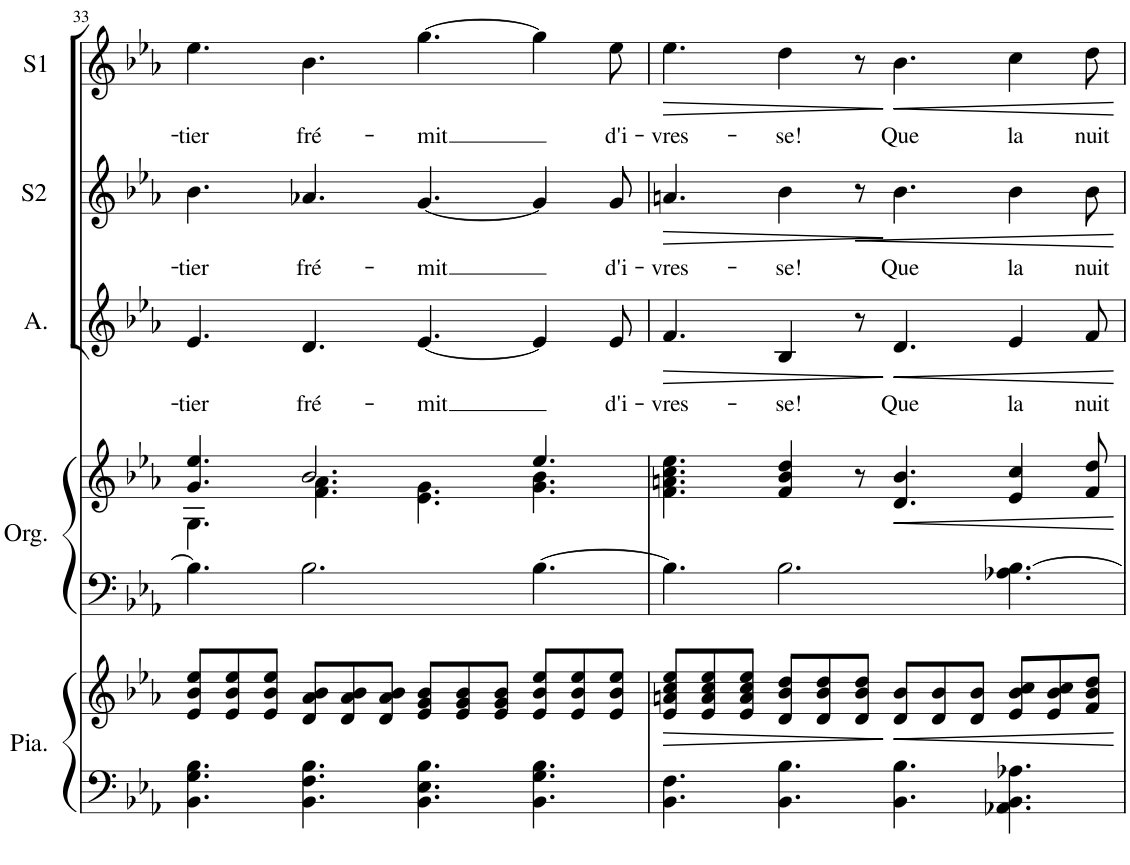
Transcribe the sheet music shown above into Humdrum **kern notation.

**kern	**kern	**dynam	**kern	**kern	**dynam	**kern	**text	**dynam	**kern	**text	**dynam	**kern	**text	**dynam
*part5	*part5	*part5	*part4	*part4	*part4	*part3	*part3	*part3	*part2	*part2	*part2	*part1	*part1	*part1
*staff7	*staff6	*staff6/7	*staff5	*staff4	*staff4/5	*staff3	*staff3	*staff3	*staff2	*staff2	*staff2	*staff1	*staff1	*staff1
*I"Piano	*	*	*I"Orgue	*	*	*I"Alto	*	*	*I"S2	*	*	*I"S1	*	*
*I'Pia.	*	*	*I'Org.	*	*	*I'A.	*	*	*I'S2	*	*	*I'S1	*	*
!!LO:PB:g=z
*clefF4	*clefG2	*	*clefF4	*clefG2	*	*clefG2	*	*	*clefG2	*	*	*clefG2	*	*
*k[b-e-a-]	*k[b-e-a-]	*	*k[b-e-a-]	*k[b-e-a-]	*	*k[b-e-a-]	*	*	*k[b-e-a-]	*	*	*k[b-e-a-]	*	*
*M12/8	*M12/8	*	*M12/8	*M12/8	*	*M12/8	*	*	*M12/8	*	*	*M12/8	*	*
=33	=33	=33	=33	=33	=33	=33	=33	=33	=33	=33	=33	=33	=33	=33
*	*	*	*	*^	*	*	*	*	*	*	*	*	*	*
!	!	!	!	!	!	!	!	!LO:LY:b	!	!	!LO:LY:b	!	!	!LO:LY:b	!
4.BB-\ 4.G\ 4.B-\	8e-/ 8b-/ 8ee-/L	.	4.B-\]	4.g/ 4.ee-/	4.G\	.	4.e-/	-tier	.	4.b-\	-tier	.	4.ee-\	-tier	.
.	8e-/ 8b-/ 8ee-/	.	.	.	.	.	.	.	.	.	.	.	.	.	.
.	8e-/ 8b-/ 8ee-/J	.	.	.	.	.	.	.	.	.	.	.	.	.	.
!	!	!	!	!	!	!	!	!LO:LY:b	!	!	!LO:LY:b	!	!	!LO:LY:b	!
4.BB-\ 4.F\ 4.B-\	8d/ 8a-/ 8b-/L	.	2.B-\	2.b-/	4.f\ 4.a-\	.	4.d/	fré-	.	4.a-X/	fré-	.	4.b-\	fré-	.
.	8d/ 8a-/ 8b-/	.	.	.	.	.	.	.	.	.	.	.	.	.	.
.	8d/ 8a-/ 8b-/J	.	.	.	.	.	.	.	.	.	.	.	.	.	.
!	!	!	!	!	!	!	!	!LO:LY:b	!	!	!LO:LY:b	!	!	!LO:LY:b	!
4.BB-\ 4.E-\ 4.B-\	8e-/ 8g/ 8b-/L	.	.	.	4.e-\ 4.g\	.	[4.e-/	-mit	.	[4.g/	-mit	.	[4.gg\	-mit	.
.	8e-/ 8g/ 8b-/	.	.	.	.	.	.	.	.	.	.	.	.	.	.
.	8e-/ 8g/ 8b-/J	.	.	.	.	.	.	.	.	.	.	.	.	.	.
4.BB-\ 4.G\ 4.B-\	8e-/ 8b-/ 8ee-/L	.	[4.B-\	4.ee-/	4.g\ 4.b-\	.	4e-/]	.	.	4g/]	.	.	4gg\]	.	.
.	8e-/ 8b-/ 8ee-/	.	.	.	.	.	.	.	.	.	.	.	.	.	.
!	!	!	!	!	!	!	!	!LO:LY:b	!	!	!LO:LY:b	!	!	!LO:LY:b	!
.	8e-/ 8b-/ 8ee-/J	.	.	.	.	.	8e-/	d'i-	.	8g/	d'i-	.	8ee-\	d'i-	.
*	*	*	*	*v	*v	*	*	*	*	*	*	*	*	*	*
=34	=34	=34	=34	=34	=34	=34	=34	=34	=34	=34	=34	=34	=34	=34
!	!	!LO:HP:b	!	!	!	!	!LO:LY:b	!LO:HP:b	!	!LO:LY:b	!LO:HP:b	!	!LO:LY:b	!LO:HP:b
4.BB-\ 4.F\	8e-/ 8an/ 8cc/ 8ee-/L	>	4.B-\]	4.f\ 4.an\ 4.cc\ 4.ee-\	.	4.f/	-vres-	>	4.an/	-vres-	>	4.ee-\	-vres-	>
.	8e-/ 8a/ 8cc/ 8ee-/	.	.	.	.	.	.	.	.	.	.	.	.	.
.	8e-/ 8a/ 8cc/ 8ee-/J	.	.	.	.	.	.	.	.	.	.	.	.	.
!	!	!	!	!	!	!	!LO:LY:b	!	!	!LO:LY:b	!	!	!LO:LY:b	!
4.BB-\ 4.B-\	8d/ 8b-/ 8dd/L	.	2.B-\	4f/ 4b-/ 4dd/	.	4B-/	-se!	.	4b-\	-se!	.	4dd\	-se!	.
.	8d/ 8b-/ 8dd/	.	.	.	.	.	.	.	.	.	.	.	.	.
!	!	!	!	!	!	!	!	!	!	!	!LO:HP:b	!	!	!
.	8d/ 8b-/ 8dd/J	.	.	8r	.	8r	.	.	8r	.	<	8r	.	.
!	!	!LO:HP:n=1:b	!	!	!LO:HP:b	!	!LO:LY:b	!LO:HP:n=1:b	!	!LO:LY:b	!	!	!LO:LY:b	!LO:HP:n=1:b
4.BB-\ 4.B-\	8d/ 8b-/L	] <	.	4.d/ 4.b-/	<	4.d/	Que	] <	4.b-\	Que	]	4.b-\	Que	] <
.	8d/ 8b-/	.	.	.	.	.	.	.	.	.	.	.	.	.
.	8d/ 8b-/J	.	.	.	.	.	.	.	.	.	.	.	.	.
!	!	!	!	!	!	!	!LO:LY:b	!	!	!LO:LY:b	!	!	!LO:LY:b	!
4.AA-X\ 4.BB-\ 4.A-X\	8e-/ 8b-/ 8cc/L	.	4.A-X\ [4.B-\	4e-/ 4cc/	.	4e-/	la	.	4b-\	la	.	4cc\	la	.
.	8e-/ 8b-/ 8cc/	.	.	.	.	.	.	.	.	.	.	.	.	.
!	!	!	!	!	!	!	!LO:LY:b	!	!	!LO:LY:b	!	!	!LO:LY:b	!
.	8f/ 8b-/ 8dd/J	.	.	8f/ 8dd/	.	8f/	nuit	.	8b-\	nuit	.	8dd\	nuit	.
.	.	[	.	.	[	.	.	[	.	.	[	.	.	[
=	=	=	=	=	=	=	=	=	=	=	=	=	=	=
*-	*-	*-	*-	*-	*-	*-	*-	*-	*-	*-	*-	*-	*-	*-
